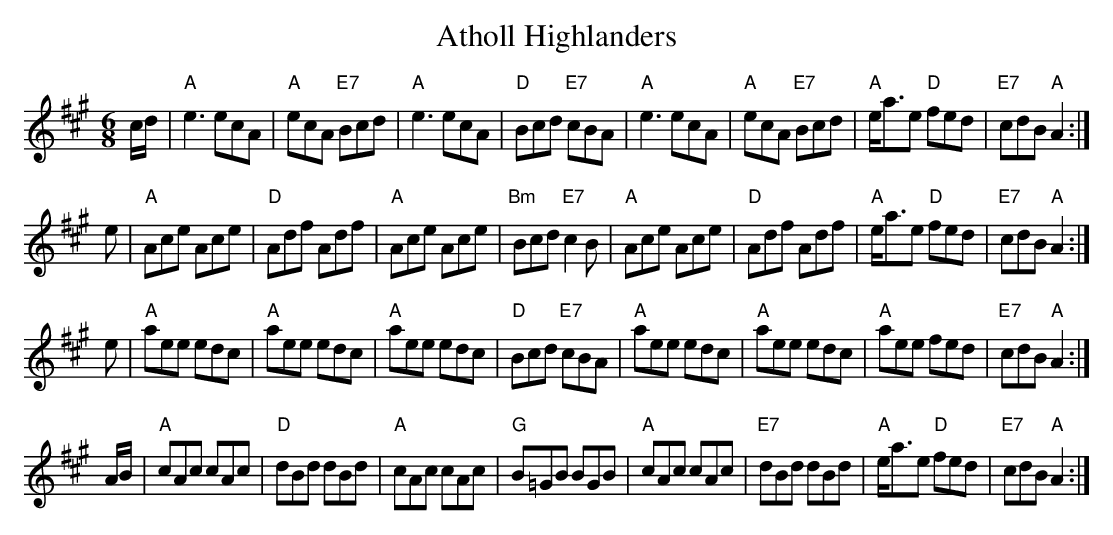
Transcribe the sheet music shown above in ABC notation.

X:1
T:Atholl Highlanders
M:6/8
K:A
c/2d/2| "A"e3 ecA| "A"ecA "E7"Bcd| "A"e3 ecA| "D"Bcd "E7"cBA|\
"A"e3 ecA| "A"ecA "E7"Bcd| "A"e/2a3/2e "D"fed| "E7"cdB "A"A2:|
e| "A"Ace Ace| "D"Adf Adf| "A"Ace Ace| "Bm"Bcd "E7"c2B|\
"A"Ace Ace| "D"Adf Adf| "A"e/2a3/2e "D"fed| "E7"cdB "A"A2:|
e| "A"aee edc| "A"aee edc| "A"aee edc| "D"Bcd "E7"cBA|\
"A"aee edc| "A"aee edc| "A"aee fed| "E7"cdB "A"A2:|
A/2B/2| "A"cAc cAc| "D"dBd dBd| "A"cAc cAc| "G"B=GB BGB|\
"A"cAc cAc| "E7"dBd dBd| "A"e/2a3/2e "D"fed| "E7"cdB "A"A2:|
